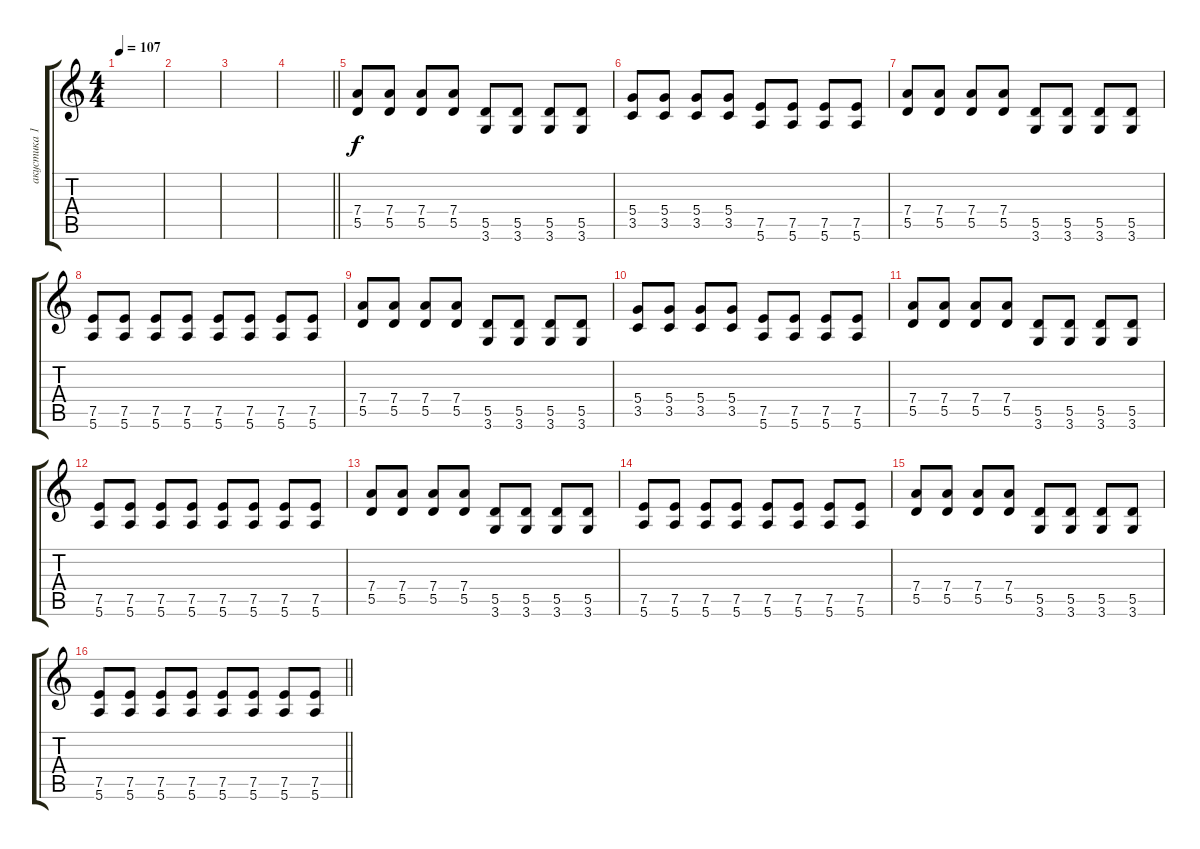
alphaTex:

\track ("акустика 1" "акустика 1") {instrument electricguitarjazz}
\staff {score tabs}
\tuning (E4 B3 G3 D3 A2 E2) {hide}
\ts (4 4)
\tempo 107
\clef g2
\ks c
|
|
|
\barLineRight lightlight
|
(7.4 5.5).8 (7.4 5.5).8 (7.4 5.5).8 (7.4 5.5).8 (5.5 3.6).8 (5.5 3.6).8 (5.5 3.6).8 (5.5 3.6).8 |
(5.4 3.5).8 (5.4 3.5).8 (5.4 3.5).8 (5.4 3.5).8 (7.5 5.6).8 (7.5 5.6).8 (7.5 5.6).8 (7.5 5.6).8 |
(7.4 5.5).8 (7.4 5.5).8 (7.4 5.5).8 (7.4 5.5).8 (5.5 3.6).8 (5.5 3.6).8 (5.5 3.6).8 (5.5 3.6).8 |
(7.5 5.6).8 (7.5 5.6).8 (7.5 5.6).8 (7.5 5.6).8 (7.5 5.6).8 (7.5 5.6).8 (7.5 5.6).8 (7.5 5.6).8 |
(7.4 5.5).8 (7.4 5.5).8 (7.4 5.5).8 (7.4 5.5).8 (5.5 3.6).8 (5.5 3.6).8 (5.5 3.6).8 (5.5 3.6).8 |
(5.4 3.5).8 (5.4 3.5).8 (5.4 3.5).8 (5.4 3.5).8 (7.5 5.6).8 (7.5 5.6).8 (7.5 5.6).8 (7.5 5.6).8 |
(7.4 5.5).8 (7.4 5.5).8 (7.4 5.5).8 (7.4 5.5).8 (5.5 3.6).8 (5.5 3.6).8 (5.5 3.6).8 (5.5 3.6).8 |
(7.5 5.6).8 (7.5 5.6).8 (7.5 5.6).8 (7.5 5.6).8 (7.5 5.6).8 (7.5 5.6).8 (7.5 5.6).8 (7.5 5.6).8 |
(7.4 5.5).8 (7.4 5.5).8 (7.4 5.5).8 (7.4 5.5).8 (5.5 3.6).8 (5.5 3.6).8 (5.5 3.6).8 (5.5 3.6).8 |
(7.5 5.6).8 (7.5 5.6).8 (7.5 5.6).8 (7.5 5.6).8 (7.5 5.6).8 (7.5 5.6).8 (7.5 5.6).8 (7.5 5.6).8 |
(7.4 5.5).8 (7.4 5.5).8 (7.4 5.5).8 (7.4 5.5).8 (5.5 3.6).8 (5.5 3.6).8 (5.5 3.6).8 (5.5 3.6).8 |
\barLineRight lightlight
(7.5 5.6).8 (7.5 5.6).8 (7.5 5.6).8 (7.5 5.6).8 (7.5 5.6).8 (7.5 5.6).8 (7.5 5.6).8 (7.5 5.6).8
